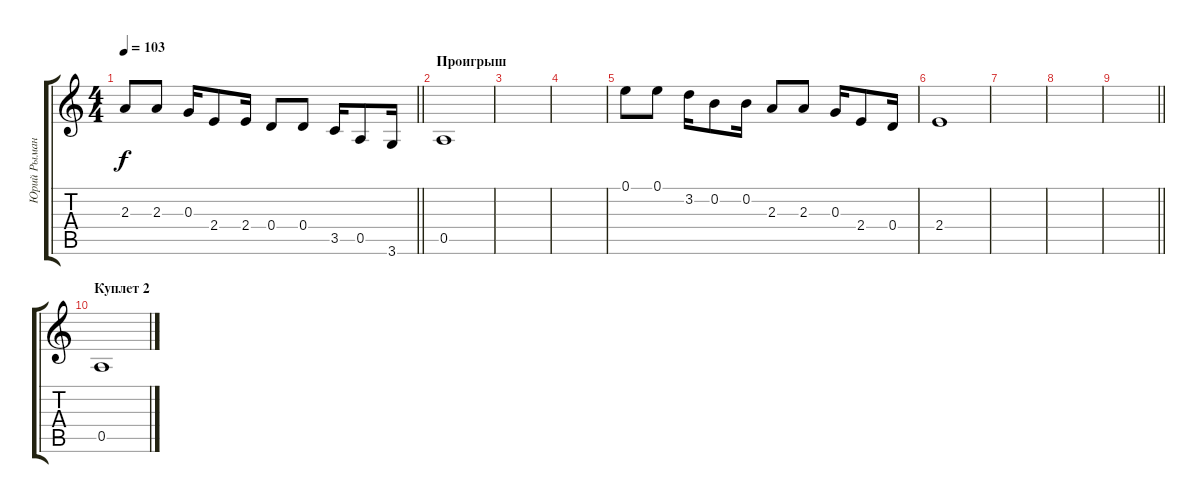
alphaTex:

\track ("Юрий Рыманов (электро-гитара 2)" "Юрий Рыман") {instrument electricguitarjazz}
\staff {score tabs}
\tuning (E4 B3 G3 D3 A2 E2) {hide}
\ts (4 4)
\tempo 103
\clef g2
\barLineRight lightlight
\ks c
2.3.8{dy f} 2.3.8 0.3.16 2.4.8 2.4.16 0.4.8 0.4.8 3.5.16 0.5.8 3.6.16 |
\section ("" "Проигрыш")
0.5.1 |
|
|
0.1.8 0.1.8 3.2.16 0.2.8 0.2.16 2.3.8 2.3.8 0.3.16 2.4.8 0.4.16 |
2.4.1 |
|
|
\barLineRight lightlight
|
\section ("" "Куплет 2")
0.5.1
